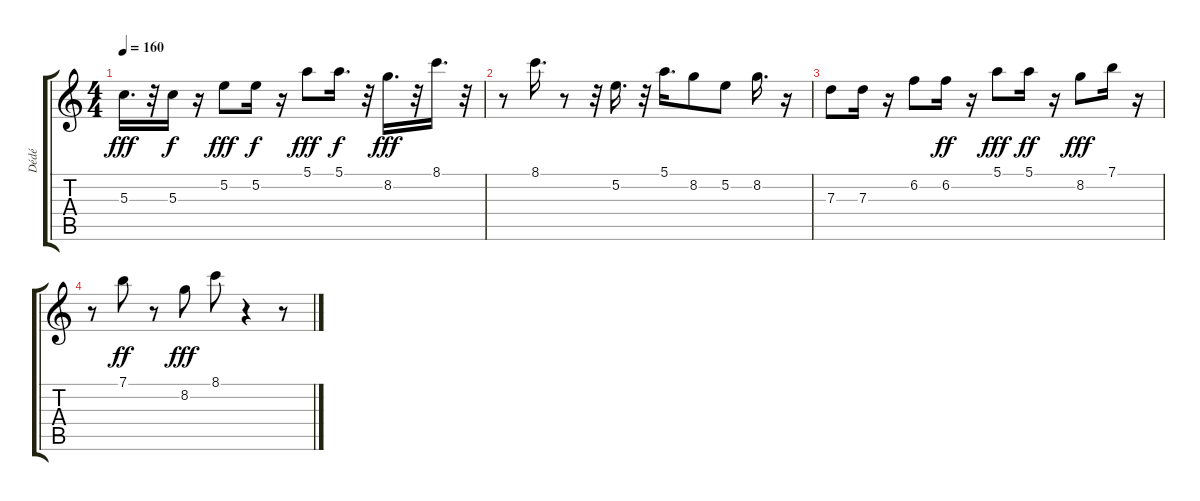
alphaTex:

\track ("Dédé" "Dédé") {instrument electricguitarjazz}
\staff {score tabs}
\tuning (E4 B3 G3 D3 A2 E2) {hide}
\ts (4 4)
\tempo 160
\clef g2
\ks c
5.3.16{d dy fff} r.32 5.3.16{dy f} r.16 5.2.8{dy fff} 5.2.16{dy f} r.16 5.1.8{dy fff} 5.1.16{d dy f} r.32 8.2.16{d dy fff} r.32 8.1.16{d} r.32 |
r.8 8.1.16{d} r.8 r.32 5.2.16{d} r.32 5.1.16{d} 8.2.8 5.2.8 8.2.16{d} r.16 |
7.3.8 7.3.16 r.16 6.2.8 6.2.16{dy ff} r.16 5.1.8{dy fff} 5.1.16{dy ff} r.16 8.2.8{dy fff} 7.1.16 r.16 |
r.8 7.1.8{dy ff} r.8 8.2.8{dy fff} 8.1.8 r.4 r.8
